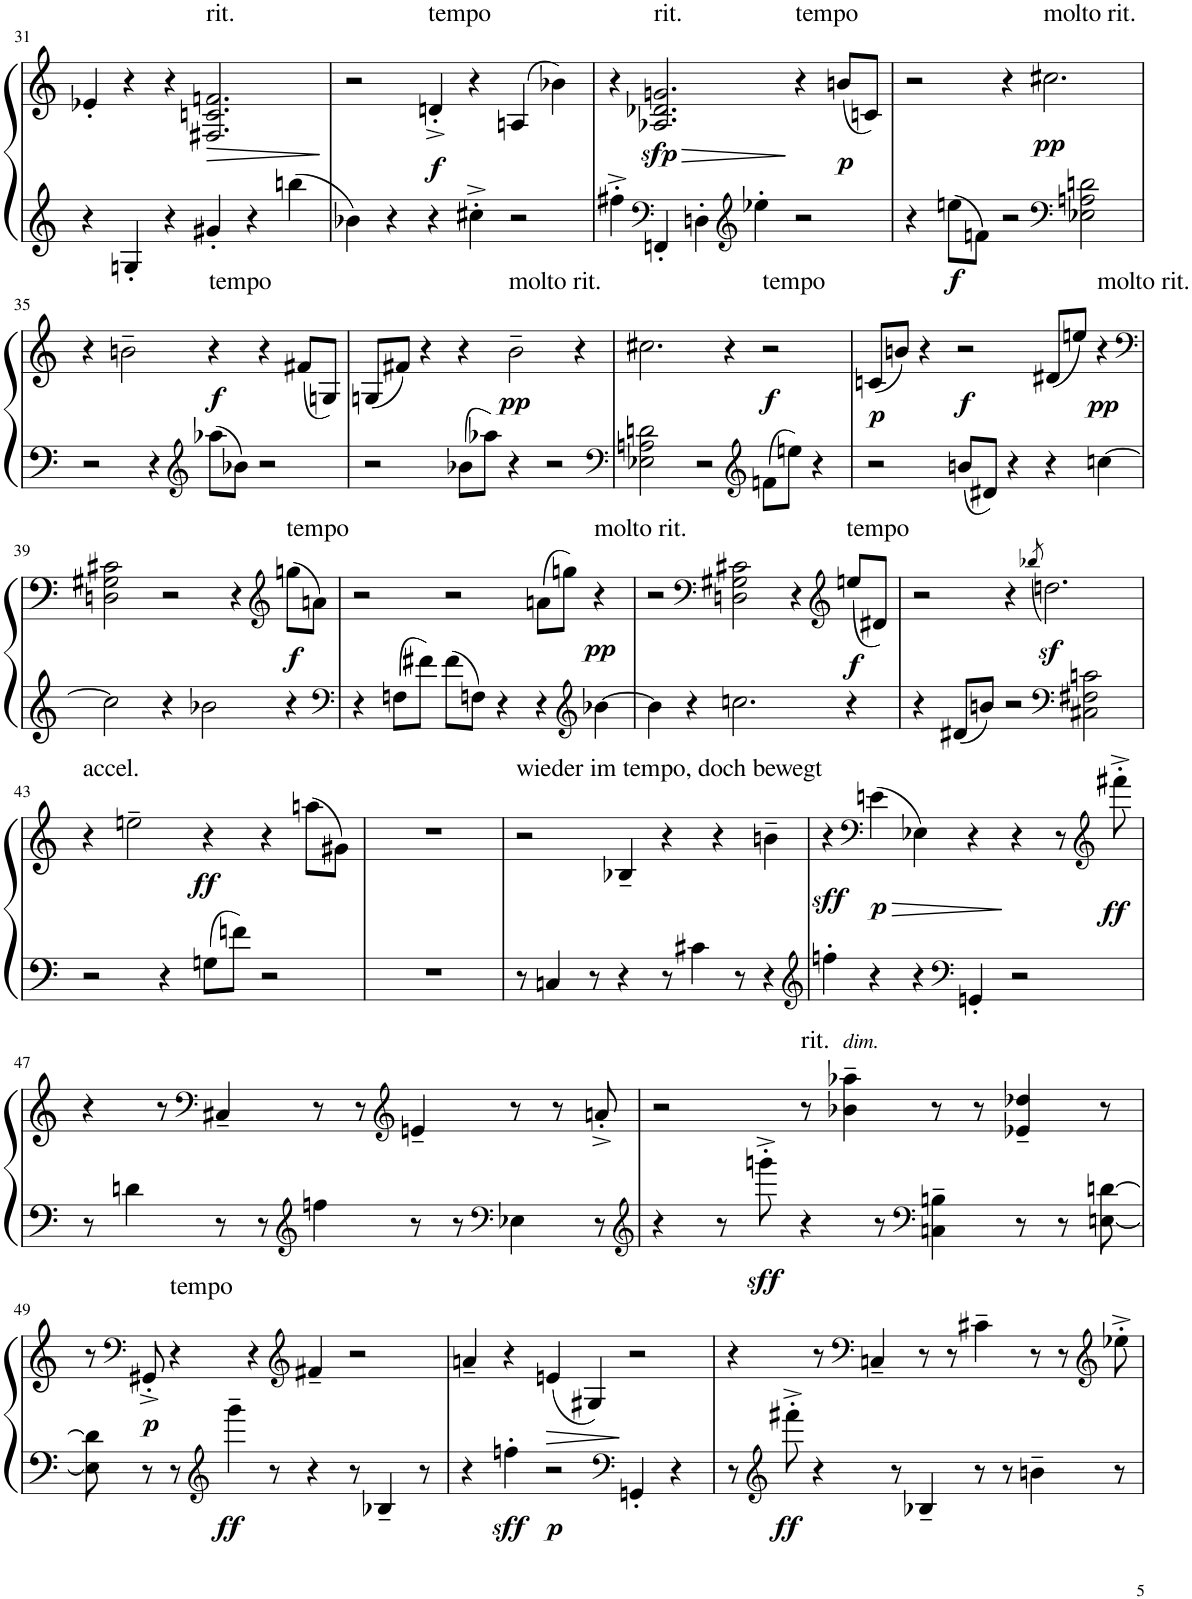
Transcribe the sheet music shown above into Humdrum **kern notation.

**kern	**kern	**dynam
*part1	*part1	*part1
*staff2	*staff1	*staff1/2
*I"Piano	*	*
*I'Pno.	*	*
!!LO:PB:g=z
*clefG2	*clefG2	*
*k[]	*k[]	*
*M3/2	*M3/2	*
=31	=31	=31
4r	4e-X'/	.
4Gn'/	4r	.
4r	4r	.
!	!LO:TX:a:t=rit.	!
!	!	!LO:HP:b
4g#X'/	2.F#X/ 2.cn/ 2.fn/	>
4r	.	.
4bbn\	.	.
.	.	]
=32	=32	=32
4b-X\	2r	.
4r	.	.
!	!LO:TX:a:t=tempo	!
!	!	!LO:DY:b
4r	4dn'^/	f
4cc#X'^\	4r	.
2r	(4An/	.
.	4b-X\)	.
=33	=33	=33
4ff#X'^\	4r	.
*clefF4	*	*
!	!LO:TX:a:t=rit.	!
!	!	!LO:HP:b
!	!	!LO:DY:n=1:b
4FFn'/	2.A-X/ 2.d-X/ 2.gn/	> sfp
4Dn'\	.	.
*clefG2	*	*
4ee-X'\	.	.
!	!LO:TX:a:t=tempo	!
2r	4r	]
!	!	!LO:DY:n=2:b
.	(8bn/L	p
.	8cn/J)	.
=34	=34	=34
4r	2r	.
!	!	!LO:DY:b=2
8een\L	.	f
8fn\J	.	.
2r	4r	.
!	!LO:TX:a:t=molto rit.	!
!	!	!LO:DY:b
.	2.cc#X\	pp
*clefF4	*	*
2E-X\ 2An\ 2dn\	.	.
!!LO:LB:g=z
=35	=35	=35
2r	4r	.
.	2bn~\	.
4r	.	.
*clefG2	*	*
!	!LO:TX:a:t=tempo	!
!	!	!LO:DY:b
8aa-X\L	4r	f
8b-X\J	.	.
2r	4r	.
.	(8f#X/L	.
.	8Gn/J)	.
=36	=36	=36
2r	(8Gn/L	.
.	8f#X/J)	.
.	4r	.
8b-X\L	4r	.
8aa-X\J	.	.
!	!LO:TX:a:t=molto rit.	!
!	!	!LO:DY:b
4r	2b~\	pp
2r	.	.
.	4r	.
=37	=37	=37
*clefF4	*	*
2E-X\ 2An\ 2dn\	2.cc#X\	.
2r	.	.
.	4r	.
*clefG2	*	*
!	!LO:TX:a:t=tempo	!
!	!	!LO:DY:b
8fn\L	2r	f
8een\J	.	.
4r	.	.
=38	=38	=38
!	!	!LO:DY:b
2r	(8cn/L	p
.	8bn/J)	.
.	4r	.
!	!	!LO:DY:b
8bn/L	2r	f
8d#X/J	.	.
4r	.	.
4r	(8d#X/L	.
.	8een/J)	.
!	!LO:TX:a:t=molto rit.	!
!	!	!LO:DY:b
[4ccn\	4r	pp
!!LO:LB:g=z
=39	=39	=39
*	*clefF4	*
2cc\]	2Dn\ 2G#X\ 2c#X\	.
4r	2r	.
2b-X\	.	.
.	4r	.
*	*clefG2	*
!	!LO:TX:a:t=tempo	!
!	!	!LO:DY:b
4r	(8ggn\L	f
.	8an\J)	.
=40	=40	=40
*clefF4	*	*
4r	2r	.
8Fn\L	.	.
8f#X\J	.	.
8f#\L	2r	.
8Fn\J	.	.
4r	.	.
4r	(8an\L	.
.	8ggn\J)	.
*clefG2	*	*
!	!LO:TX:a:t=molto rit.	!
!	!	!LO:DY:b
[4b-X\	4r	pp
=41	=41	=41
4b-\]	2r	.
4r	.	.
*	*clefF4	*
2.ccn\	2Dn\ 2G#X\ 2c#X\	.
.	4r	.
*	*clefG2	*
!	!LO:TX:a:t=tempo	!
!	!	!LO:DY:b
4r	(8een/L	f
.	8d#X/J)	.
=42	=42	=42
4r	2r	.
8d#X/L	.	.
8bn/J	.	.
2r	4r	.
.	(8qbb-X/	.
.	2.ddnz<\)	.
*clefF4	*	*
2C#X\ 2F#X\ 2cn\	.	.
!!LO:LB:g=z
=43	=43	=43
!	!LO:TX:a:t=accel.	!
2r	4r	.
.	2een~\	.
4r	.	.
!	!	!LO:DY:b
8Gn\L	4r	ff
8fn\J	.	.
2r	4r	.
.	(8aan\L	.
.	8g#X\J)	.
=44	=44	=44
1.r	1.r	.
=45	=45	=45
!	!LO:TX:a:t=wieder im tempo, doch bewegt	!
8r	2r	.
4Cn/	.	.
8r	.	.
4r	4B-X~/	.
8r	4r	.
4c#X\	.	.
.	4r	.
8r	.	.
4r	4bn~\	.
=46	=46	=46
*clefG2	*	*
!	!	!LO:DY:b
4ffn'\	4r	other-dynamics
*	*clefF4	*
!	!	!LO:HP:b
!	!	!LO:DY:n=1:b
4r	(4en\	> p
4r	4E-X\)	.
*clefF4	*	*
4GGn'/	4r	.
2r	4r	]
.	8r	.
*	*clefG2	*
!	!	!LO:DY:n=2:b
.	8fff#X'^\	ff
!!LO:LB:g=z
=47	=47	=47
8r	4r	.
4dn\	.	.
.	8r	.
*	*clefF4	*
8r	4C#X~/	.
8r	.	.
*clefG2	*	*
4ffn\	8r	.
.	8r	.
*	*clefG2	*
8r	4en~/	.
8r	.	.
*clefF4	*	*
4E-X\	8r	.
.	8r	.
8r	8an'^/	.
=48	=48	=48
*clefG2	*	*
4r	2r	.
8r	.	.
!	!	!LO:DY:b=2
8gggn'^\	.	other-dynamics
!	!LO:TX:a:t=rit.	!
4r	8r	.
!	!LO:TX:a:i:t=dim.	!
.	4b-X\~ 4aa-X\~	.
8r	.	.
*clefF4	*	*
4Cn\~ 4Bn\~	8r	.
.	8r	.
8r	4e-X/~ 4dd-X/~	.
8r	.	.
[8En\ [8dn\	8r	.
!!LO:LB:g=z
=49	=49	=49
8E\] 8d\]	8r	.
*	*clefF4	*
!	!	!LO:DY:b
8r	8GG#X'^/	p
!	!LO:TX:a:t=tempo	!
8r	4r	.
*clefG2	*	*
!	!	!LO:DY:b=2
4ggg~\	.	ff
.	4r	.
8r	.	.
*	*clefG2	*
4r	4f#X~/	.
8r	2r	.
4B-X~/	.	.
8r	.	.
=50	=50	=50
4r	4an~/	.
!	!	!LO:DY:b=2
4ffn'\	4r	other-dynamics
!	!	!LO:HP:b
!	!	!LO:DY:n=1:b=2
2r	(4en/	> p
.	4G#X/)	.
*clefF4	*	*
4GGn'/	2r	]
4r	.	.
=51	=51	=51
8r	4r	.
*clefG2	*	*
!	!	!LO:DY:b=2
8fff#X'^\	.	ff
4r	8r	.
*	*clefF4	*
.	4Cn~/	.
8r	.	.
4B-X~/	8r	.
.	8r	.
8r	4c#X~\	.
8r	.	.
4bn~\	8r	.
.	8r	.
*	*clefG2	*
8r	8ee-X'^\	.
=	=	=
*-	*-	*-
